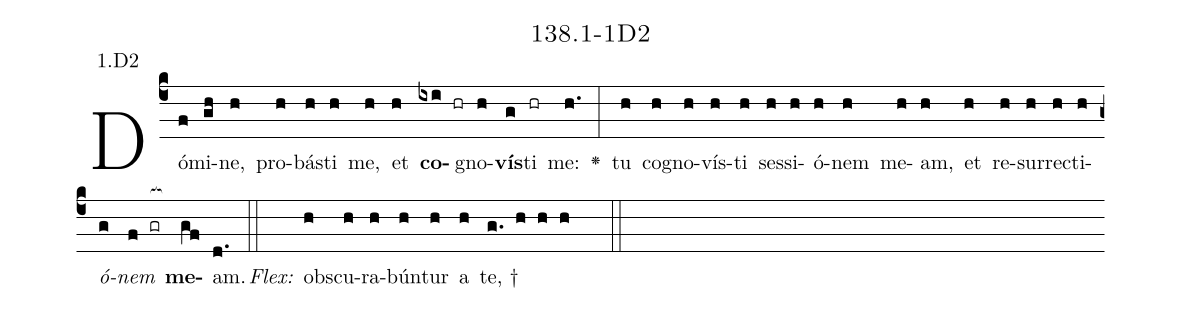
name: 138.1-1D2;
annotation: 1.D2;
%%
(c4)Dó(f)mi(gh)ne,(h) pro(h)bás(h)ti(h) me,(h) et(h) <b>co</b>(ixi hr)gno(h)<b>vís</b>(g)ti(hr) me:(h.) <v>\greheightstar</v>(:) tu(h) co(h)gno(h)vís(h)ti(h) ses(h)si(h)ó(h)nem(h) me(h)am,(h) et(h) re(h)sur(h)rec(h)ti(h)<i>ó</i>(g)<i>nem</i>(f gr[ocb:1{]) <b>me</b>(gf[ocb:0}])am.(d.) (::)
<i>Flex:</i>()  obs(h)cu(h)ra(h)bún(h)tur(h) a(h) te, †(g. h h h  ::)

%E(h) u(h) o(g) u(f) a(gf) e.(d.) (::)
